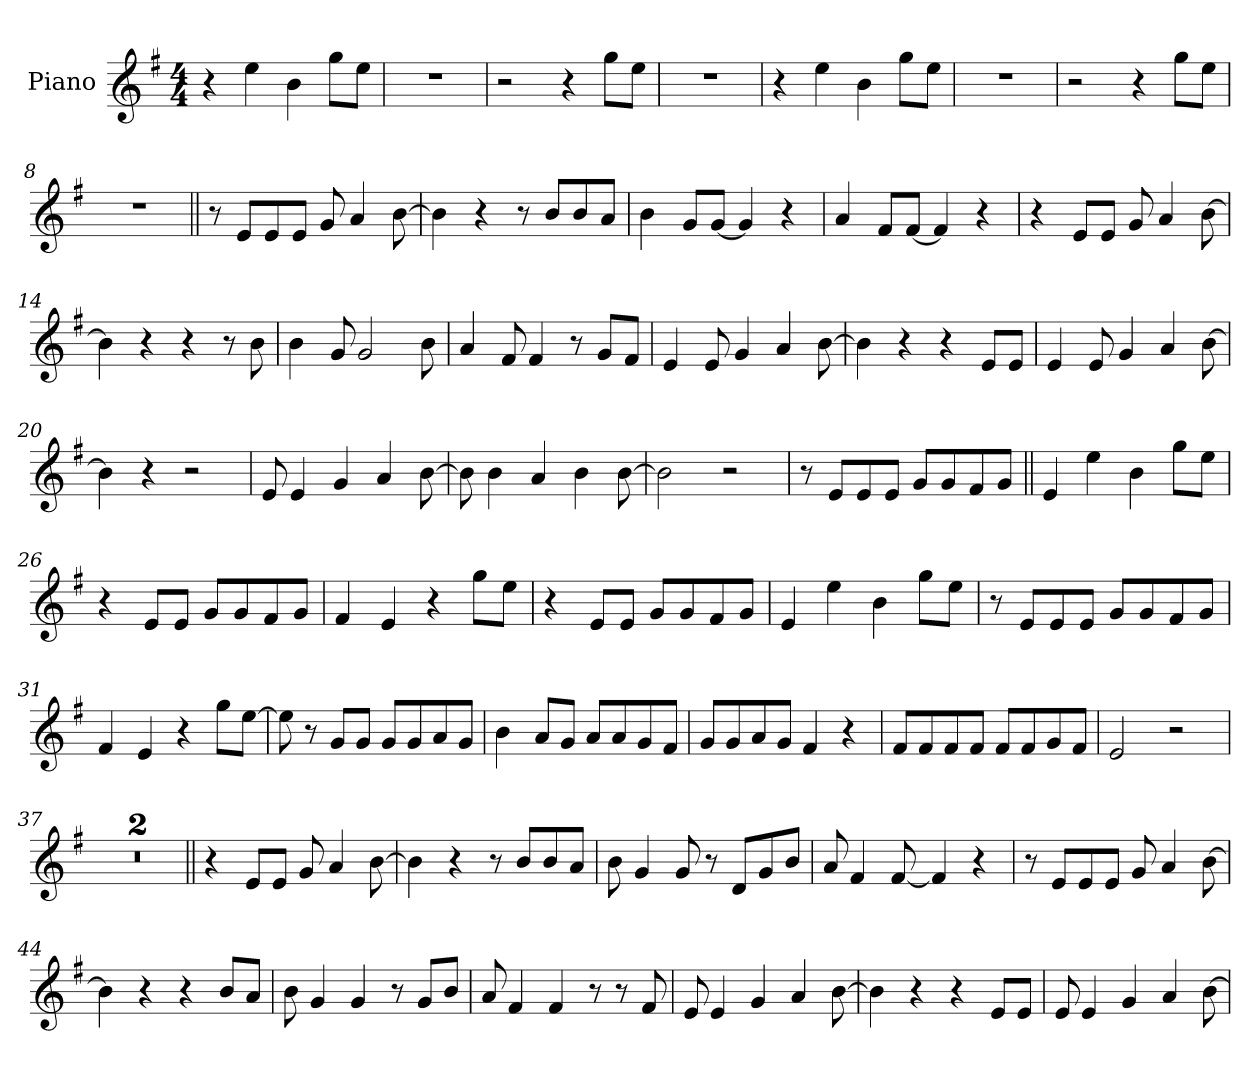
**kern
*part1
*staff1
*I"Piano
*I'Pno.
*clefG2
*k[f#]
*M4/4
*MM160
=1
4r
4ee!
4b!
8gg!L
8ee!J
=2
1r
=3
2r
4r
8gg!L
8ee!J
=4
1r
=5
4r
4ee!
4b!
8gg!L
8ee!J
=6
1r
=7
2r
4r
8gg!L
8ee!J
=8
1r
=9||
8r
8eL
8e
8eJ
8g
4a
[8b
=10
4b]
4r
8r
8bL
8b
8aJ
=11
4b
8gL
[8gJ
4g]
4r
=12
4a
8f#L
[8f#J
4f#]
4r
=13
4r
8eL
8eJ
8g
4a
[8b
=14
4b]
4r
4r
8r
8b
=15
4b
8g
2g
8b
=16
4a
8f#
4f#
8r
8gL
8f#J
=17
4e
8e
4g
4a
[8b
=18
4b]
4r
4r
8eL
8eJ
=19
4e
8e
4g
4a
[8b
=20
4b]
4r
2r
=21
8e
4e
4g
4a
[8b
=22
8b]
4b
4a
4b
[8b
=23
2b]
2r
=24
8r
8eL
8e
8eJ
8gL
8g
8f#
8gJ
=25||
4e
4ee!
4b!
8gg!L
8ee!J
=26
4r
8eL
8eJ
8gL
8g
8f#
8gJ
=27
4f#
4e
4r
8gg!L
8ee!J
=28
4r
8eL
8eJ
8gL
8g
8f#
8gJ
=29
4e
4ee!
4b!
8gg!L
8ee!J
=30
8r
8eL
8e
8eJ
8gL
8g
8f#
8gJ
=31
4f#
4e
4r
8gg!L
[8ee!J
=32
8ee!]
8r
8gL
8gJ
8gL
8g
8a
8gJ
=33
4b
8aL
8gJ
8aL
8a
8g
8f#J
=34
8gL
8g
8a
8gJ
4f#
4r
=35
8f#L
8f#
8f#
8f#J
8f#L
8f#
8g
8f#J
=36
2e
2r
=37
1r
=38
1r
=39||
4r
8eL
8eJ
8g
4a
[8b
=40
4b]
4r
8r
8bL
8b
8aJ
=41
8b
4g
8g
8r
8dL
8g
8bJ
=42
8a
4f#
[8f#
4f#]
4r
=43
8r
8eL
8e
8eJ
8g
4a
[8b
=44
4b]
4r
4r
8bL
8aJ
=45
8b
4g
4g
8r
8gL
8bJ
=46
8a
4f#
4f#
8r
8r
8f#
=47
8e
4e
4g
4a
[8b
=48
4b]
4r
4r
8eL
8eJ
=49
8e
4e
4g
4a
[8b
=
*-
